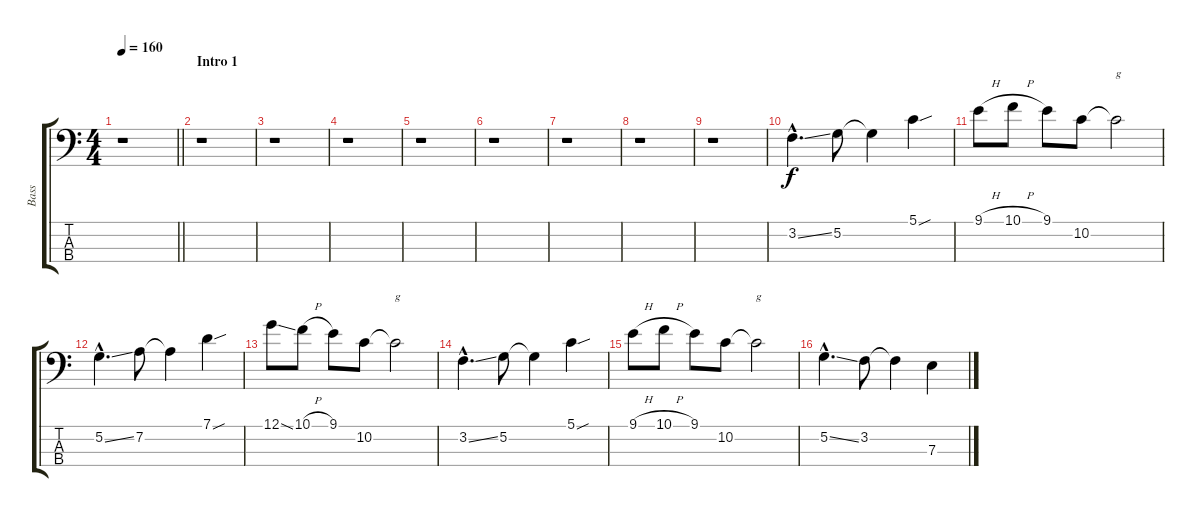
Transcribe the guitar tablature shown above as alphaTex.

\track ("Bass" "Bass") {instrument electricbasspick}
\staff {score tabs}
\tuning (G2 D2 A1 E1) {hide}
\ts (4 4)
\tempo 160
\clef f4
\barLineRight lightlight
\ks c
r.1{dy f instrument electricbasspick} |
\section ("" "Intro 1")
r.1 |
r.1 |
r.1 |
r.1 |
r.1 |
r.1 |
r.1 |
r.1 |
3.2{ss hac}.4{d} 5.2.8 5.2{t}.4 5.1{sou}.4 |
9.1{h}.8 10.1{h}.8 9.1.8 10.2.8 10.2{t}.2{txt "g"} |
5.2{ss hac}.4{d} 7.2.8 7.2{t}.4 7.1{sou}.4 |
12.1{ss}.8 10.1{h}.8 9.1.8 10.2.8 10.2{t}.2{txt "g"} |
3.2{ss hac}.4{d} 5.2.8 5.2{t}.4 5.1{sou}.4 |
9.1{h}.8 10.1{h}.8 9.1.8 10.2.8 10.2{t}.2{txt "g"} |
5.2{ss hac}.4{d} 3.2.8 3.2{t}.4 7.3.4
